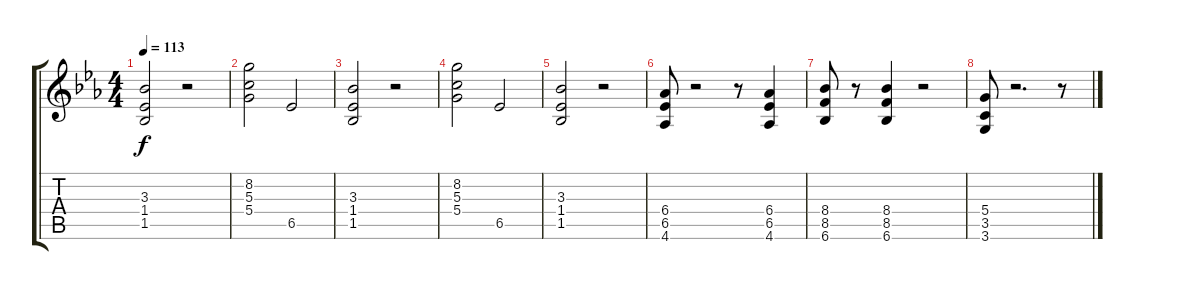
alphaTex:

\track "" {instrument distortionguitar}
\staff {score tabs}
\tuning (E4 B3 G3 D3 A2 E2) {hide}
\ts (4 4)
\tempo 113
\clef g2
\ks eb
(3.3 1.4 1.5).2{dy f} r.2 |
(8.2 5.3 5.4).2 6.5.2 |
(3.3 1.4 1.5).2 r.2 |
(8.2 5.3 5.4).2 6.5.2 |
(3.3 1.4 1.5).2{txt ""} r.2 |
(6.4 6.5 4.6).8 r.2 r.8 (6.4 6.5 4.6).4 |
(8.4 8.5 6.6).8 r.8 (8.4 8.5 6.6).4 r.2 |
(5.4 3.5 3.6).8 r.2{d} r.8
